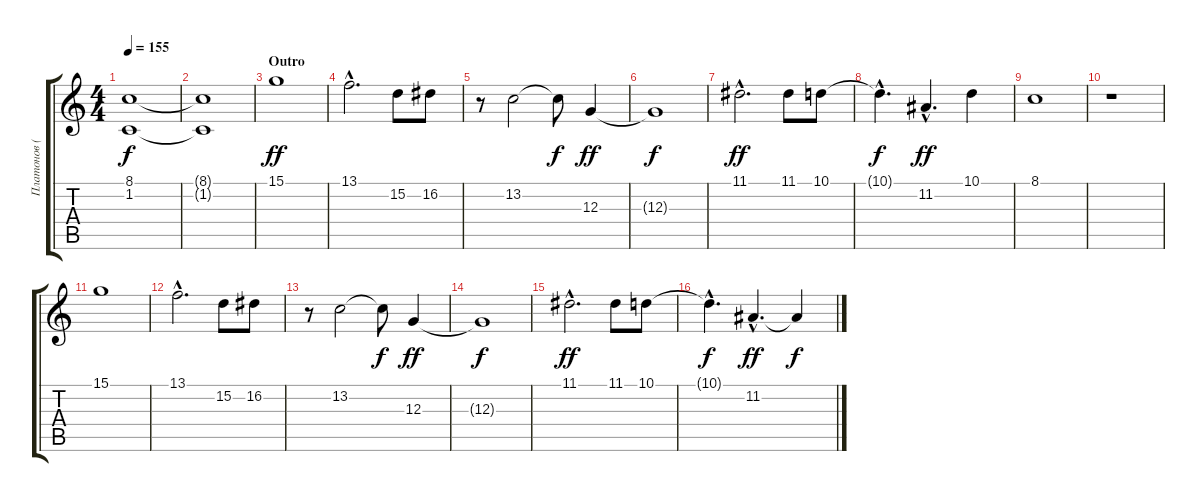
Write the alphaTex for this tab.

\track ("Платонов (Клавиш. 1)" "Платонов (") {instrument electricgrandpiano}
\staff {score tabs}
\tuning (E4 B3 G3 D3 A2 E2) {hide}
\ts (4 4)
\tempo 155
\clef g2
\ks c
(8.1 1.2).1{dy f} |
(8.1{t} 1.2{t}).1 |
\section ("" "Outro")
15.1.1{dy ff volume 10 instrument electricgrandpiano} |
13.1{hac}.2{d} 15.2.8 16.2.8 |
r.8 13.2.2 13.2{t}.8{dy f} 12.3.4{dy ff} |
12.3{t}.1{dy f} |
11.1{hac}.2{d dy ff} 11.1.8 10.1.8 |
10.1{hac t}.4{d dy f} 11.2{hac}.4{d dy ff} 10.1.4 |
8.1.1 |
r.1 |
15.1.1 |
13.1{hac}.2{d} 15.2.8 16.2.8 |
r.8 13.2.2 13.2{t}.8{dy f} 12.3.4{dy ff} |
12.3{t}.1{dy f} |
11.1{hac}.2{d dy ff} 11.1.8 10.1.8 |
10.1{hac t}.4{d dy f} 11.2{hac}.4{d dy ff} 11.2{t}.4{dy f}
